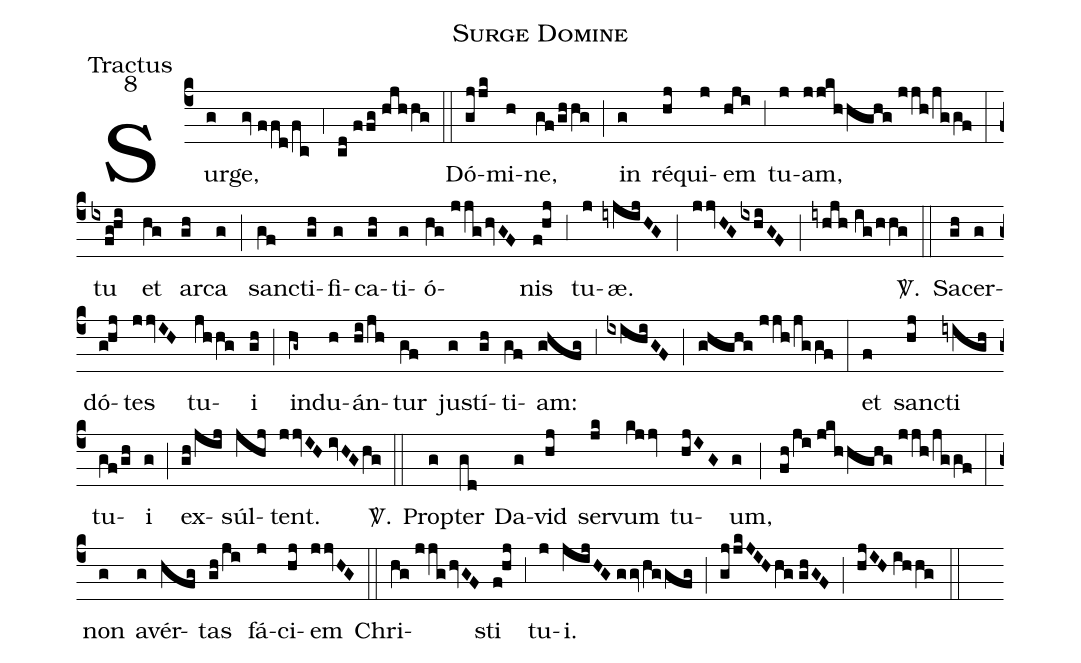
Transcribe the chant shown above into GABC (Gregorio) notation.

name:Surge Domine;
office-part:Tractus;
mode:8;
%%
(c4) Sur(g)ge,(gv//ffd/fc) (;4) (cd//ffg//hjhhg) (::) Dó(gjjk)mi(h)ne,(gf/ghhg) (;) in(g) ré(hj)qui(j)em(hji) (;3) tu(j)am,(jjkhhghg//jjh/jggf) (:) tu(ixfg!hi) et(hg) ar(gh)ca(g) (;) san(gf)cti(gh)fi(g)ca(gh)ti(g)ó(hg//jjg/hvGF)nis(f!hj) (;3) tu(j)æ.(iyjijHG) (;) (jjvHG/ixhiGF) (;) (iyhjh//ig/hhg) <sp>V/</sp>.(::) Sa(gh)cer(g)dó(g!hj)tes(jjvIH) tu(jhhg)i(gh) (;) in(hg~)du(h)án(hi/jh)tur(gf) ju(g)stí(gh)ti(gf)am:(ghfg) (;3) (ixihiGF) (;) (ghghg//jjh/jggf) (:) et(f) san(hj)cti(iyigh) tu(gf/gh)i(g) (;) ex(gh/jij)súl(jhj)tent.(jjvIH//ivHG/hg) <sp>V/</sp>.(::) Prop(g)ter(gd) Da(g)vid(hj) ser(jk)vum(kjjv) tu(hjIG)um,(g) (;) (fh/ji//jkhhghg//jjh/jggf) (:) non(g) a(g)vér(hfg)tas(gh/ji) fá(j)ci(hj)em(jjvHG) (::) Chri(hg//jjg/hvGF)sti(f!hj) (;3) tu(j)i.(jijHG//ggv/hggfg) (;) (gjjkJIH/hg//ghGF) (;) (hjIH//ihhg) (::)
